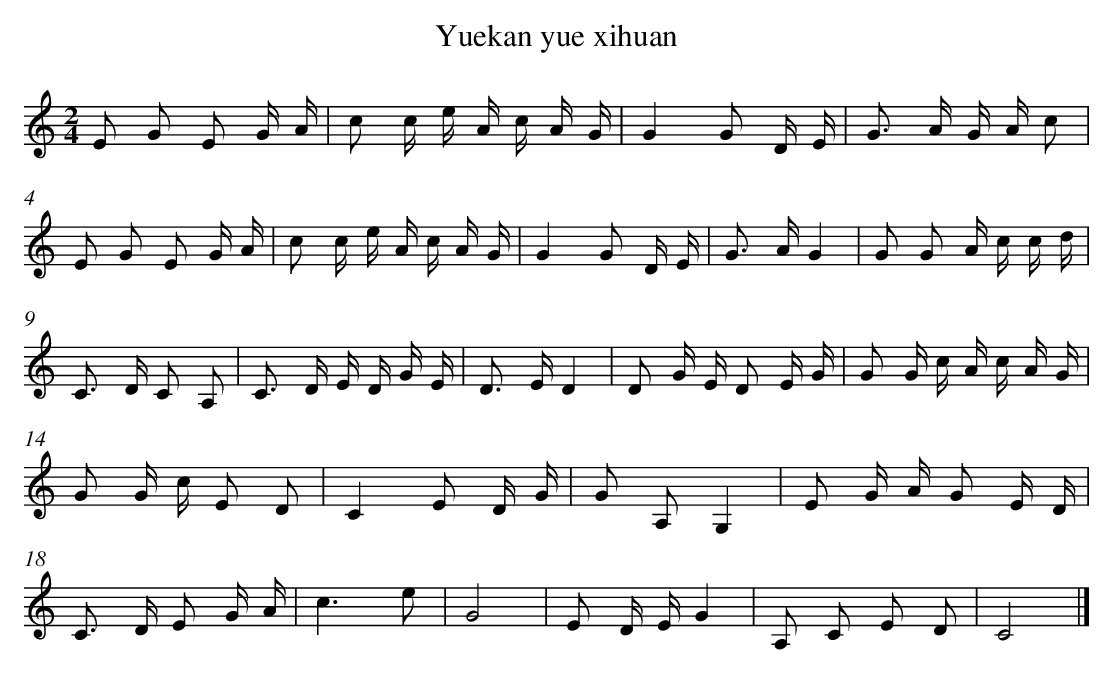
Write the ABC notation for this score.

X:1
T: Yuekan yue xihuan
L: 1/16
M: 2/4
K: C
E2 G2 E2 G A [I:setbarnb 1]|
c2 c e A c A G |
G4G2 D E |
G2> A2 G A c2 |
E2 G2 E2 G A |
c2 c e A c A G |
G4G2 D E |
G2> A2G4 |
G2 G2 A c c d |
C2> D2 C2 A,2 |
C2> D2 E D G E |
D2> E2D4 |
D2 G E D2 E G |
G2 G c A c A G |
G2 G c E2 D2 |
C4E2 D G |
G2 A,2G,4 |
E2 G A G2 E D |
C2> D2 E2 G A |
c6e2 |
G8 |
E2 D EG4 |
A,2 C2 E2 D2 |
C8 |]
